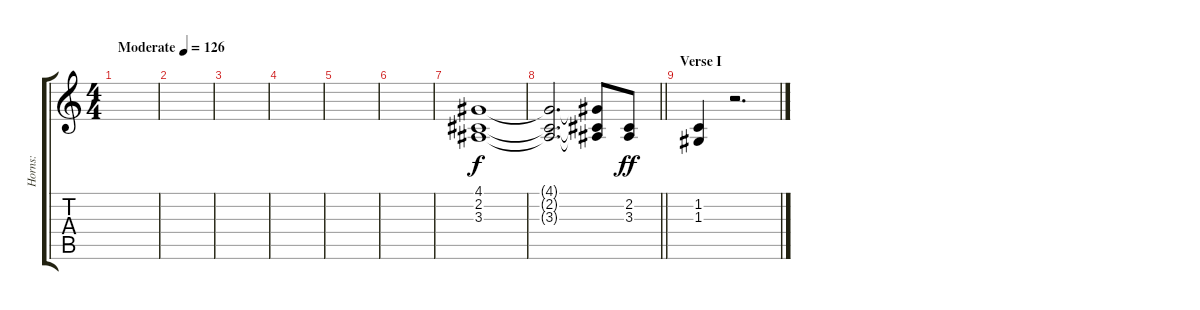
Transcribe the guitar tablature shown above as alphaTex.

\track ("Horns:" "Horns:") {instrument frenchhorn}
\staff {score tabs}
\tuning (E4 B3 G3 D3 A2 E2) {hide}
\ts (4 4)
\tempo (126 "Moderate")
\clef g2
\ks c
|
|
|
|
|
|
(4.1 2.2 3.3).1 |
\barLineRight lightlight
(4.1{t} 2.2{t} 3.3{t}).2{d dy f} (4.1{t} 2.2{t} 3.3{t}).8 (2.2 3.3).8{dy ff} |
\section ("" "Verse I")
(1.2 1.3).4 r.2{d}
